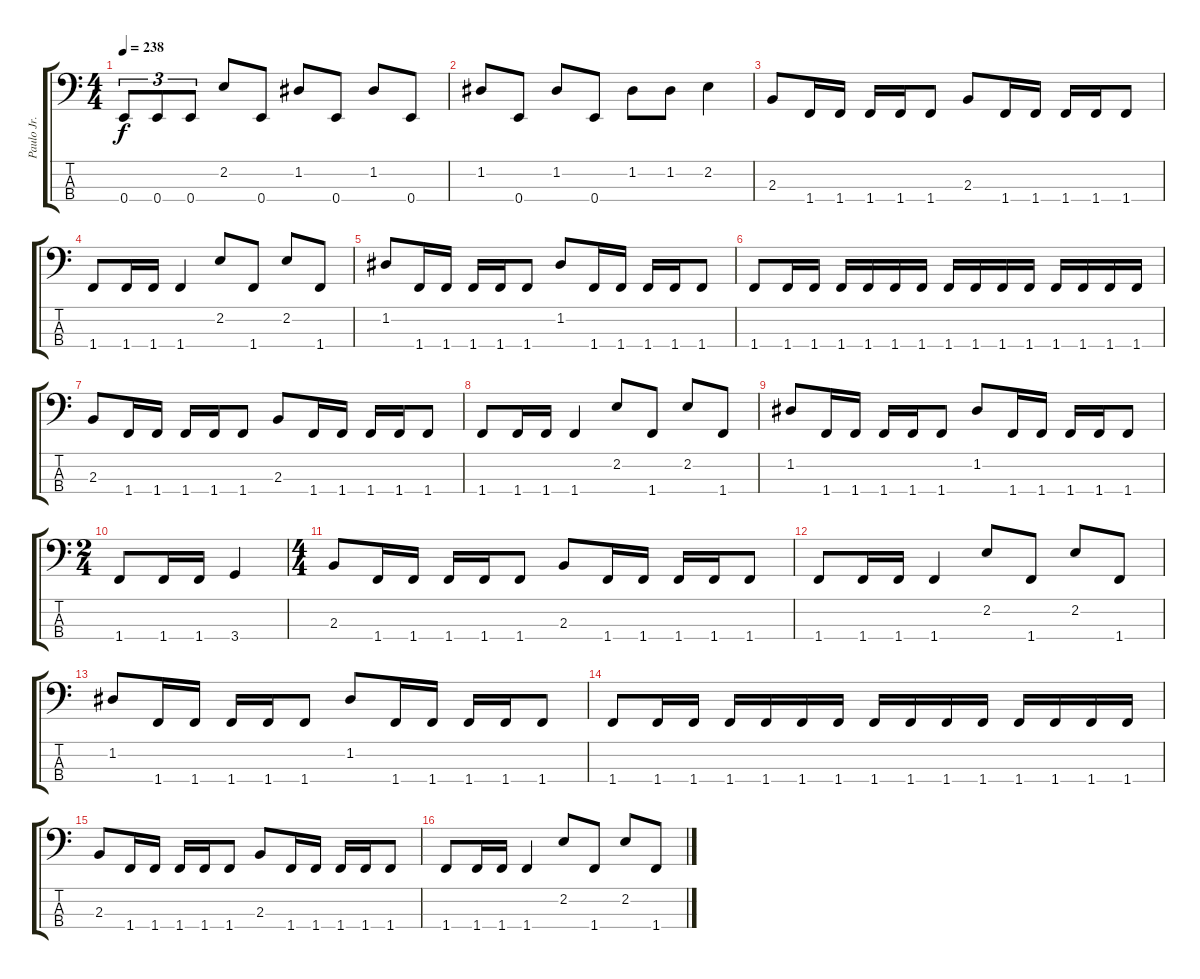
\track ("Paulo Jr." "Paulo Jr.") {instrument electricbasspick}
\staff {score tabs}
\tuning (G2 D2 A1 E1) {hide}
\ts (4 4)
\tempo 238
\clef f4
\ks c
0.4.8{tu (3 2) dy f} 0.4.8{tu (3 2)} 0.4.8{tu (3 2)} 2.2.8 0.4.8 1.2.8 0.4.8 1.2.8 0.4.8 |
1.2.8 0.4.8 1.2.8 0.4.8 1.2.8 1.2.8 2.2.4 |
2.3.8 1.4.16 1.4.16 1.4.16 1.4.16 1.4.8 2.3.8 1.4.16 1.4.16 1.4.16 1.4.16 1.4.8 |
1.4.8 1.4.16 1.4.16 1.4.4 2.2.8 1.4.8 2.2.8 1.4.8 |
1.2.8 1.4.16 1.4.16 1.4.16 1.4.16 1.4.8 1.2.8 1.4.16 1.4.16 1.4.16 1.4.16 1.4.8 |
1.4.8 1.4.16 1.4.16 1.4.16 1.4.16 1.4.16 1.4.16 1.4.16 1.4.16 1.4.16 1.4.16 1.4.16 1.4.16 1.4.16 1.4.16 |
2.3.8 1.4.16 1.4.16 1.4.16 1.4.16 1.4.8 2.3.8 1.4.16 1.4.16 1.4.16 1.4.16 1.4.8 |
1.4.8 1.4.16 1.4.16 1.4.4 2.2.8 1.4.8 2.2.8 1.4.8 |
1.2.8 1.4.16 1.4.16 1.4.16 1.4.16 1.4.8 1.2.8 1.4.16 1.4.16 1.4.16 1.4.16 1.4.8 |
\ts (2 4)
1.4.8 1.4.16 1.4.16 3.4.4 |
\ts (4 4)
2.3.8 1.4.16 1.4.16 1.4.16 1.4.16 1.4.8 2.3.8 1.4.16 1.4.16 1.4.16 1.4.16 1.4.8 |
1.4.8 1.4.16 1.4.16 1.4.4 2.2.8 1.4.8 2.2.8 1.4.8 |
1.2.8 1.4.16 1.4.16 1.4.16 1.4.16 1.4.8 1.2.8 1.4.16 1.4.16 1.4.16 1.4.16 1.4.8 |
1.4.8 1.4.16 1.4.16 1.4.16 1.4.16 1.4.16 1.4.16 1.4.16 1.4.16 1.4.16 1.4.16 1.4.16 1.4.16 1.4.16 1.4.16 |
2.3.8 1.4.16 1.4.16 1.4.16 1.4.16 1.4.8 2.3.8 1.4.16 1.4.16 1.4.16 1.4.16 1.4.8 |
1.4.8 1.4.16 1.4.16 1.4.4 2.2.8 1.4.8 2.2.8 1.4.8
